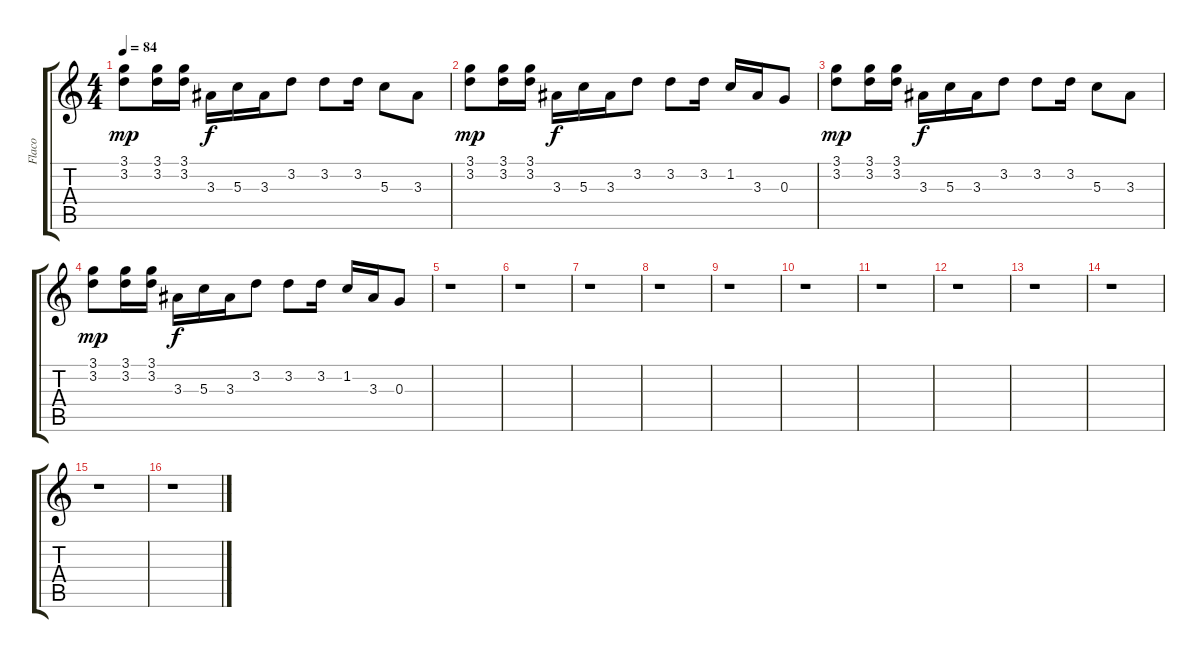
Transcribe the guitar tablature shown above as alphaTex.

\track ("Flaco" "Flaco") {instrument distortionguitar}
\staff {score tabs}
\tuning (E4 B3 G3 D3 A2 E2) {hide}
\ts (4 4)
\tempo 84
\clef g2
\ks c
(3.1 3.2).8{dy mp instrument distortionguitar} (3.1 3.2).16 (3.1 3.2).16 3.3.16{dy f} 5.3.16 3.3.16 3.2.8 3.2.8 3.2.16 5.3.8 3.3.8 |
(3.1 3.2).8{dy mp} (3.1 3.2).16 (3.1 3.2).16 3.3.16{dy f} 5.3.16 3.3.16 3.2.8 3.2.8 3.2.16 1.2.16 3.3.16 0.3.8 |
(3.1 3.2).8{dy mp} (3.1 3.2).16 (3.1 3.2).16 3.3.16{dy f} 5.3.16 3.3.16 3.2.8 3.2.8 3.2.16 5.3.8 3.3.8 |
(3.1 3.2).8{dy mp} (3.1 3.2).16 (3.1 3.2).16 3.3.16{dy f} 5.3.16 3.3.16 3.2.8 3.2.8 3.2.16 1.2.16 3.3.16 0.3.8 |
r.1 |
r.1 |
r.1 |
r.1 |
r.1 |
r.1 |
r.1 |
r.1 |
r.1 |
r.1 |
r.1 |
r.1
